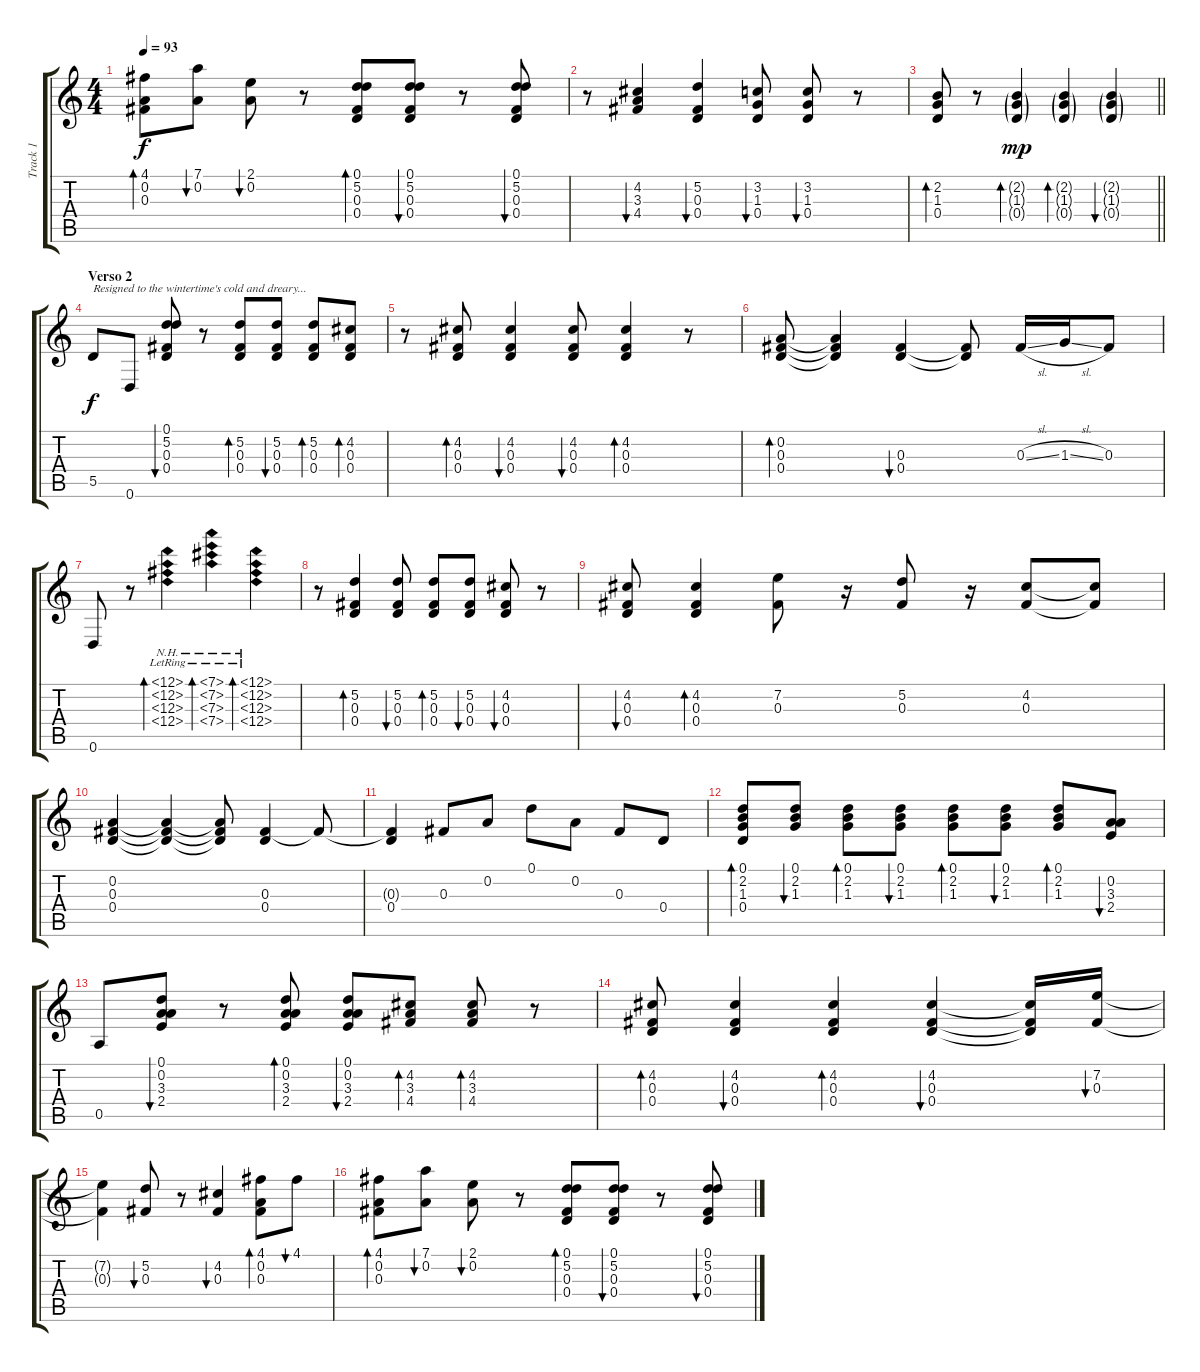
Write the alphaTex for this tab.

\track ("Track 1" "Track 1") {instrument electricguitarjazz bank 4}
\staff {score tabs}
\tuning (D4 A3 Gb3 D3 A2 D2) {hide}
\ts (4 4)
\tempo 93
\clef g2
\ks c
(4.1 0.2 0.3).8{bd 60 dy f} (7.1 0.2).8{bu 60} (2.1 0.2).8{bu 60} r.8 (0.1 5.2 0.3 0.4).8{bd 60} (0.1 5.2 0.3 0.4).8{bu 60} r.8 (0.1 5.2 0.3 0.4).8{bu 60} |
r.8 (4.2 3.3 4.4).4{bu 60} (5.2 0.3 0.4).4{bu 60} (3.2 1.3 0.4).8{bu 60} (3.2 1.3 0.4).8{bu 60} r.8 |
\barLineRight lightlight
(2.2 1.3 0.4).8{bd 60} r.8 (2.2{g} 1.3{g} 0.4{g}).4{bd 60 dy mp} (2.2{g} 1.3{g} 0.4{g}).4{bd 60} (2.2{g} 1.3{g} 0.4{g}).4{bu 60} |
\section ("" "Verso 2")
5.5.8{txt "Resigned to the wintertime's cold and dreary..." dy f} 0.6.8 (0.1 5.2 0.3 0.4).8{bu 120} r.8 (5.2 0.3 0.4).8{bd 120} (5.2 0.3 0.4).8{bu 120} (5.2 0.3 0.4).8{bd 120} (4.2 0.3 0.4).8{bd 120} |
r.8 (4.2 0.3 0.4).8{bd 120} (4.2 0.3 0.4).4{bu 120} (4.2 0.3 0.4).8{bu 120} (4.2 0.3 0.4).4{bd 120} r.8 |
(0.2 0.3 0.4).8{bd 120} (0.2{t} 0.3{t} 0.4{t}).4 (0.3 0.4).4{bu 240} (0.3{t} 0.4{t}).8 0.3{sl}.16 1.3{sl}.16 0.3.8 |
0.6.8 r.8 (12.1{nh lr} 12.2{nh lr} 12.3{nh lr} 12.4{nh lr}).4{bd 30} (7.1{nh lr} 7.2{nh lr} 7.3{nh lr} 7.4{nh lr}).4{bd 30} (12.1{nh lr} 12.2{nh lr} 12.3{nh lr} 12.4{nh lr}).4{bd 30} |
r.8 (5.2 0.3 0.4).4{bd 120} (5.2 0.3 0.4).8{bu 120} (5.2 0.3 0.4).8{bd 120} (5.2 0.3 0.4).8{bu 120} (4.2 0.3 0.4).8{bu 120} r.8 |
(4.2 0.3 0.4).8{bu 120} (4.2 0.3 0.4).4{bd 120} (7.2 0.3).8 r.16 (5.2 0.3).8 r.16 (4.2 0.3).8 (4.2{t} 0.3{t}).8 |
(0.2 0.3 0.4).4 (0.2{t} 0.3{t} 0.4{t}).4 (0.2{t} 0.3{t} 0.4{t}).8 (0.3 0.4).4 0.3{t}.8 |
(0.3{t} 0.4).4 0.3.8 0.2.8 0.1.8 0.2.8 0.3.8 0.4.8 |
(0.1 2.2 1.3 0.4).8{bd 120} (0.1 2.2 1.3).8{bu 120} (0.1 2.2 1.3).8{bd 120} (0.1 2.2 1.3).8{bu 120} (0.1 2.2 1.3).8{bd 120} (0.1 2.2 1.3).8{bu 120} (0.1 2.2 1.3).8{bd 60} (0.2 3.3 2.4).8{bu 120} |
0.5.8 (0.1 0.2 3.3 2.4).8{bu 60} r.8 (0.1 0.2 3.3 2.4).8{bd 60} (0.1 0.2 3.3 2.4).8{bu 60} (4.2 3.3 4.4).8{bd 60} (4.2 3.3 4.4).8{bd 60} r.8 |
(4.2 0.3 0.4).8{bd 60} (4.2 0.3 0.4).4{bu 60} (4.2 0.3 0.4).4{bd 60} (4.2 0.3 0.4).4{bu 60} (4.2{t} 0.3{t} 0.4{t}).16 (7.2 0.3).16{bu 60} |
(7.2{t} 0.3{t}).4 (5.2 0.3).8{bu 60} r.8 (4.2 0.3).4{bu 60} (4.1 0.2 0.3).8{bd 60} 4.1.8{bu 60} |
(4.1 0.2 0.3).8{bd 60} (7.1 0.2).8{bu 60} (2.1 0.2).8{bu 60} r.8 (0.1 5.2 0.3 0.4).8{bd 60} (0.1 5.2 0.3 0.4).8{bu 60} r.8 (0.1 5.2 0.3 0.4).8{bu 60}
